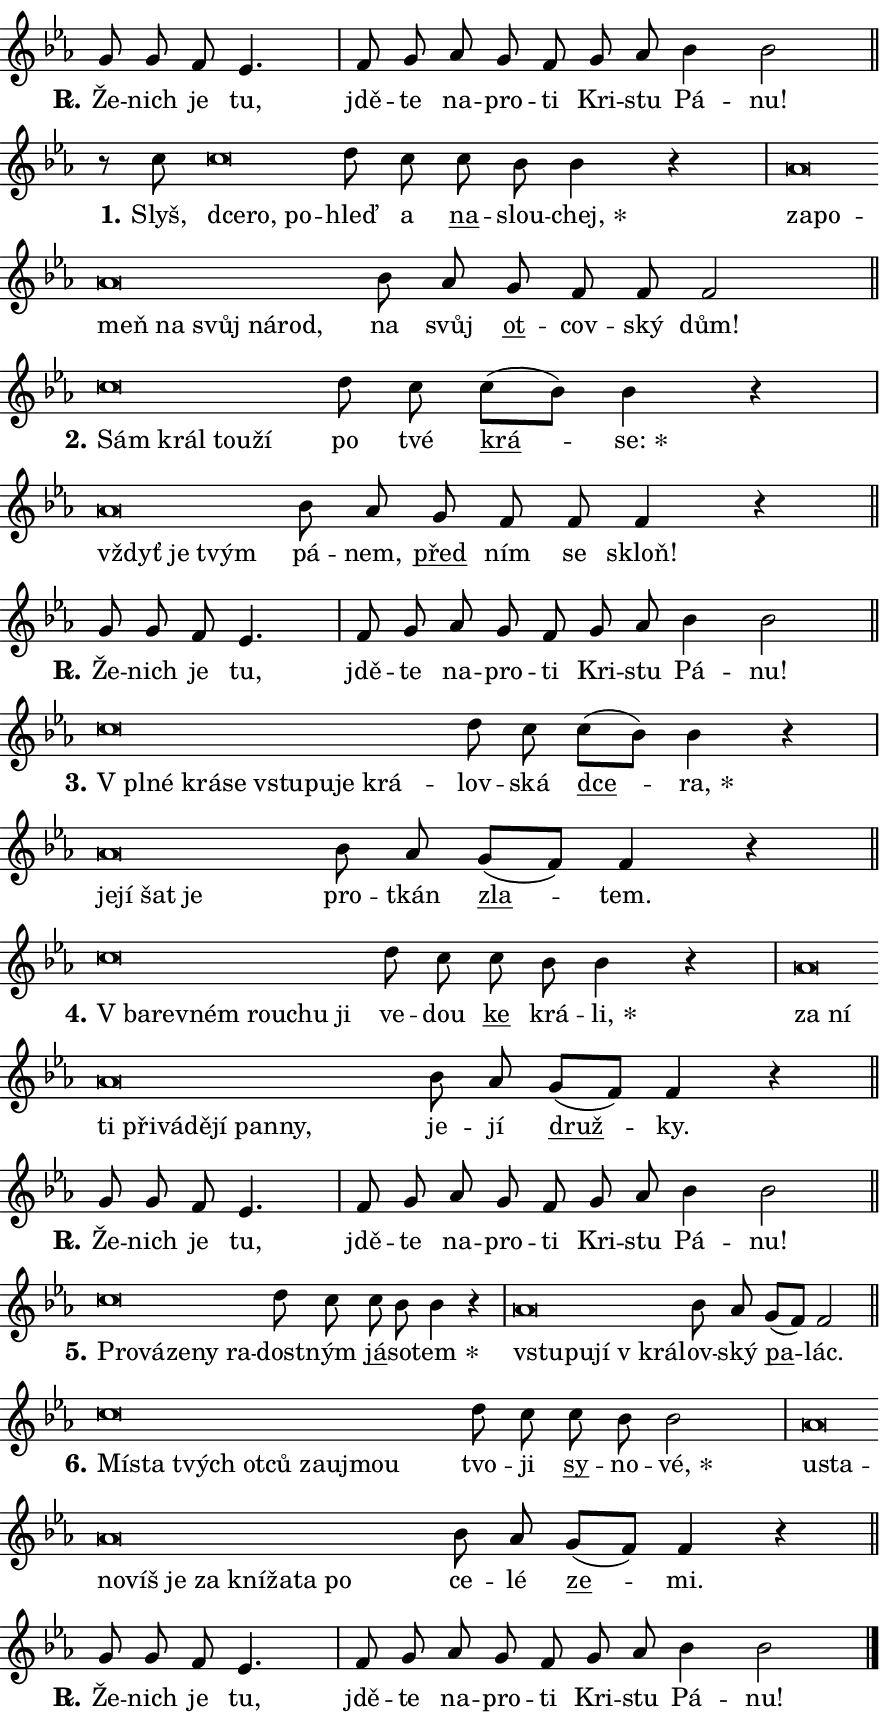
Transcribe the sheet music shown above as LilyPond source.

\version "2.24.0"
\header { tagline = "" }
\paper {
  indent = 0\cm
  top-margin = 0\cm
  right-margin = 0.13\cm % to fit lyric hyphens
  bottom-margin = 0\cm
  left-margin = 0\cm
  paper-width = 15\cm
  page-breaking = #ly:one-page-breaking
  system-system-spacing.basic-distance = #11
  score-system-spacing.basic-distance = #11
  ragged-last = ##f
}


%% Author: Thomas Morley
%% https://lists.gnu.org/archive/html/lilypond-user/2020-05/msg00002.html
#(define (line-position grob)
"Returns position of @var[grob} in current system:
   @code{'start}, if at first time-step
   @code{'end}, if at last time-step
   @code{'middle} otherwise
"
  (let* ((col (ly:item-get-column grob))
         (ln (ly:grob-object col 'left-neighbor))
         (rn (ly:grob-object col 'right-neighbor))
         (col-to-check-left (if (ly:grob? ln) ln col))
         (col-to-check-right (if (ly:grob? rn) rn col))
         (break-dir-left
           (and
             (ly:grob-property col-to-check-left 'non-musical #f)
             (ly:item-break-dir col-to-check-left)))
         (break-dir-right
           (and
             (ly:grob-property col-to-check-right 'non-musical #f)
             (ly:item-break-dir col-to-check-right))))
        (cond ((eqv? 1 break-dir-left) 'start)
              ((eqv? -1 break-dir-right) 'end)
              (else 'middle))))

#(define (tranparent-at-line-position vctor)
  (lambda (grob)
  "Relying on @code{line-position} select the relevant enry from @var{vctor}.
Used to determine transparency,"
    (case (line-position grob)
      ((end) (not (vector-ref vctor 0)))
      ((middle) (not (vector-ref vctor 1)))
      ((start) (not (vector-ref vctor 2))))))

noteHeadBreakVisibility =
#(define-music-function (break-visibility)(vector?)
"Makes @code{NoteHead}s transparent relying on @var{break-visibility}"
#{
  \override NoteHead.transparent =
    #(tranparent-at-line-position break-visibility)
#})

#(define delete-ledgers-for-transparent-note-heads
  (lambda (grob)
    "Reads whether a @code{NoteHead} is transparent.
If so this @code{NoteHead} is removed from @code{'note-heads} from
@var{grob}, which is supposed to be @code{LedgerLineSpanner}.
As a result ledgers are not printed for this @code{NoteHead}"
    (let* ((nhds-array (ly:grob-object grob 'note-heads))
           (nhds-list
             (if (ly:grob-array? nhds-array)
                 (ly:grob-array->list nhds-array)
                 '()))
           ;; Relies on the transparent-property being done before
           ;; Staff.LedgerLineSpanner.after-line-breaking is executed.
           ;; This is fragile ...
           (to-keep
             (remove
               (lambda (nhd)
                 (ly:grob-property nhd 'transparent #f))
               nhds-list)))
      ;; TODO find a better method to iterate over grob-arrays, similiar
      ;; to filter/remove etc for lists
      ;; For now rebuilt from scratch
      (set! (ly:grob-object grob 'note-heads)  '())
      (for-each
        (lambda (nhd)
          (ly:pointer-group-interface::add-grob grob 'note-heads nhd))
        to-keep))))

squashNotes = {
  \override NoteHead.X-extent = #'(-0.2 . 0.2)
  \override NoteHead.Y-extent = #'(-0.75 . 0)
  \override NoteHead.stencil =
    #(lambda (grob)
       (let ((pos (ly:grob-property grob 'staff-position)))
         (begin
           (if (< pos -7) (display "ERROR: Lower brevis then expected\n") (display ""))
           (if (<= pos -6) ly:text-interface::print ly:note-head::print))))
}
unSquashNotes = {
  \revert NoteHead.X-extent
  \revert NoteHead.Y-extent
  \revert NoteHead.stencil
}

hideNotes = \noteHeadBreakVisibility #begin-of-line-visible
unHideNotes = \noteHeadBreakVisibility #all-visible

% work-around for resetting accidentals
% https://lilypond.org/doc/v2.23/Documentation/notation/displaying-rhythms#unmetered-music
cadenzaMeasure = {
  \cadenzaOff
  \partial 1024 s1024
  \cadenzaOn
}

#(define-markup-command (accent layout props text) (markup?)
  "Underline accented syllable"
  (interpret-markup layout props
    #{\markup \override #'(offset . 4.3) \underline { #text }#}))

responsum = \markup \concat {
  "R" \hspace #-1.05 \path #0.1 #'((moveto 0 0.07) (lineto 0.9 0.8)) \hspace #0.05 "."
}

spaceSize = #0.6828661417322834 % exact space size for TeX Gyre Schola

\layout {
  \context {
    \Staff
    \remove "Time_signature_engraver"
    \override LedgerLineSpanner.after-line-breaking = #delete-ledgers-for-transparent-note-heads
  }
  \context {
    \Lyrics {
      \override LyricSpace.minimum-distance = \spaceSize
      \override LyricText.font-name = #"TeX Gyre Schola"
      \override LyricText.font-size = 1
      \override StanzaNumber.font-name = #"TeX Gyre Schola Bold"
      \override StanzaNumber.font-size = 1
    }
  }
  \context {
    \Score 
    \override NoteHead.text =
      #(lambda (grob) 
        (let ((pos (ly:grob-property grob 'staff-position)))
          #{\markup {
            \combine
              \halign #-0.55 \raise #(if (= pos -6) 0 0.5) \override #'(thickness . 2) \draw-line #'(3.2 . 0)
              \musicglyph "noteheads.sM1"
          }#}))
  }
}

% magnetic-lyrics.ily
%
%   written by
%     Jean Abou Samra <jean@abou-samra.fr>
%     Werner Lemberg <wl@gnu.org>
%
%   adapted by
%     Jiri Hon <jiri.hon@gmail.com>
%
% Version 2022-Apr-15

% https://www.mail-archive.com/lilypond-user@gnu.org/msg149350.html

#(define (Left_hyphen_pointer_engraver context)
   "Collect syllable-hyphen-syllable occurrences in lyrics and store
them in properties.  This engraver only looks to the left.  For
example, if the lyrics input is @code{foo -- bar}, it does the
following.

@itemize @bullet
@item
Set the @code{text} property of the @code{LyricHyphen} grob between
@q{foo} and @q{bar} to @code{foo}.

@item
Set the @code{left-hyphen} property of the @code{LyricText} grob with
text @q{foo} to the @code{LyricHyphen} grob between @q{foo} and
@q{bar}.
@end itemize

Use this auxiliary engraver in combination with the
@code{lyric-@/text::@/apply-@/magnetic-@/offset!} hook."
   (let ((hyphen #f)
         (text #f))
     (make-engraver
      (acknowledgers
       ((lyric-syllable-interface engraver grob source-engraver)
        (set! text grob)))
      (end-acknowledgers
       ((lyric-hyphen-interface engraver grob source-engraver)
        ;(when (not (grob::has-interface grob 'lyric-space-interface))
          (set! hyphen grob)));)
      ((stop-translation-timestep engraver)
       (when (and text hyphen)
         (ly:grob-set-object! text 'left-hyphen hyphen))
       (set! text #f)
       (set! hyphen #f)))))

#(define (lyric-text::apply-magnetic-offset! grob)
   "If the space between two syllables is less than the value in
property @code{LyricText@/.details@/.squash-threshold}, move the right
syllable to the left so that it gets concatenated with the left
syllable.

Use this function as a hook for
@code{LyricText@/.after-@/line-@/breaking} if the
@code{Left_@/hyphen_@/pointer_@/engraver} is active."
   (let ((hyphen (ly:grob-object grob 'left-hyphen #f)))
     (when hyphen
       (let ((left-text (ly:spanner-bound hyphen LEFT)))
         (when (grob::has-interface left-text 'lyric-syllable-interface)
           (let* ((common (ly:grob-common-refpoint grob left-text X))
                  (this-x-ext (ly:grob-extent grob common X))
                  (left-x-ext
                   (begin
                     ;; Trigger magnetism for left-text.
                     (ly:grob-property left-text 'after-line-breaking)
                     (ly:grob-extent left-text common X)))
                  ;; `delta` is the gap width between two syllables.
                  (delta (- (interval-start this-x-ext)
                            (interval-end left-x-ext)))
                  (details (ly:grob-property grob 'details))
                  (threshold (assoc-get 'squash-threshold details 0.2)))
             (when (< delta threshold)
               (let* (;; We have to manipulate the input text so that
                      ;; ligatures crossing syllable boundaries are not
                      ;; disabled.  For languages based on the Latin
                      ;; script this is essentially a beautification.
                      ;; However, for non-Western scripts it can be a
                      ;; necessity.
                      (lt (ly:grob-property left-text 'text))
                      (rt (ly:grob-property grob 'text))
                      (is-space (grob::has-interface hyphen 'lyric-space-interface))
                      (space (if is-space " " ""))
                      (extra-delta (if is-space spaceSize 0))
                      ;; Append new syllable.
                      (ltrt-space (if (and (string? lt) (string? rt))
                                (string-append lt space rt)
                                (make-concat-markup (list lt space rt))))
                      ;; Right-align `ltrt` to the right side.
                      (ltrt-space-markup (grob-interpret-markup
                               grob
                               (make-translate-markup
                                (cons (interval-length this-x-ext) 0)
                                (make-right-align-markup ltrt-space)))))
                 (begin
                   ;; Don't print `left-text`.
                   (ly:grob-set-property! left-text 'stencil #f)
                   ;; Set text and stencil (which holds all collected
                   ;; syllables so far) and shift it to the left.
                   (ly:grob-set-property! grob 'text ltrt-space)
                   (ly:grob-set-property! grob 'stencil ltrt-space-markup)
                   (ly:grob-translate-axis! grob (- (- delta extra-delta)) X))))))))))


#(define (lyric-hyphen::displace-bounds-first grob)
   ;; Make very sure this callback isn't triggered too early.
   (let ((left (ly:spanner-bound grob LEFT))
         (right (ly:spanner-bound grob RIGHT)))
     (ly:grob-property left 'after-line-breaking)
     (ly:grob-property right 'after-line-breaking)
     (ly:lyric-hyphen::print grob)))

squashThreshold = #0.4

\layout {
  \context {
    \Lyrics
    \consists #Left_hyphen_pointer_engraver
    \override LyricText.after-line-breaking =
      #lyric-text::apply-magnetic-offset!
    \override LyricHyphen.stencil = #lyric-hyphen::displace-bounds-first
    \override LyricText.details.squash-threshold = \squashThreshold
    \override LyricHyphen.minimum-distance = 0
    \override LyricHyphen.minimum-length = \squashThreshold
  }
}

squashText = \override LyricText.details.squash-threshold = 9999
unSquashText = \override LyricText.details.squash-threshold = \squashThreshold

leftText = \override LyricText.self-alignment-X = #LEFT
unLeftText = \revert LyricText.self-alignment-X

starOffset = #(lambda (grob) 
                (let ((x_offset (ly:self-alignment-interface::aligned-on-x-parent grob)))
                  (if (= x_offset 0) 0 (+ x_offset 1.2))))

star = #(define-music-function (syllable)(string?)
"Append star separator at the end of a syllable"
#{
  \once \override LyricText.X-offset = #starOffset
  \lyricmode { \markup {
    #syllable
    \override #'((font-name . "TeX Gyre Schola Bold")) \hspace #0.2 \lower #0.65 \larger "*"
  } }
#})

starAccent = #(define-music-function (syllable)(string?)
"Append star separator at the end of a syllable and make accent"
#{
  \once \override LyricText.X-offset = #starOffset
  \lyricmode { \markup {
    \accent #syllable
    \override #'((font-name . "TeX Gyre Schola Bold")) \hspace #0.2 \lower #0.65 \larger "*"
  } }
#})

breath = #(define-music-function (syllable)(string?)
"Append breathing indicator at the end of a syllable"
#{
  \lyricmode { \markup { #syllable "+" } }
#})

optionalBreath = #(define-music-function (syllable)(string?)
"Append optional breathing indicator at the end of a syllable"
#{
  \lyricmode { \markup { #syllable "(+)" } }
#})


\score {
    <<
        \new Voice = "melody" { \cadenzaOn \key es \major \relative { g'8 g f es4. \cadenzaMeasure \bar "|" f8 g as g f \bar "" g as bes4 bes2 \cadenzaMeasure \bar "||" \break } }
        \new Lyrics \lyricsto "melody" { \lyricmode { \set stanza = \responsum
Že -- nich je tu, jdě -- te na -- pro -- ti Kri -- stu Pá -- nu! } }
    >>
    \layout {}
}

\score {
    <<
        \new Voice = "melody" { \cadenzaOn \key es \major \relative { r8 c''8 \squashNotes c\breve*1/16 \hideNotes \breve*1/16 \breve*1/16 \bar "" \unHideNotes \unSquashNotes d8 c \bar "" c bes bes4 r \cadenzaMeasure \bar "|" \squashNotes as\breve*1/16 \hideNotes \breve*1/16 \bar "" \breve*1/16 \bar "" \breve*1/16 \bar "" \breve*1/16 \bar "" \breve*1/16 \breve*1/16 \bar "" \unHideNotes \unSquashNotes bes8 as \bar "" g f f f2 \cadenzaMeasure \bar "||" \break } }
        \new Lyrics \lyricsto "melody" { \lyricmode { \set stanza = "1."
Slyš, \leftText dce -- \squashText ro, po -- \unLeftText \unSquashText hleď a \markup \accent na -- slou -- \star chej, \leftText za -- \squashText po -- meň na svůj ná -- rod, \unLeftText \unSquashText na svůj \markup \accent ot -- cov -- ský dům! } }
    >>
    \layout {}
}

\score {
    <<
        \new Voice = "melody" { \cadenzaOn \key es \major \relative { \squashNotes c''\breve*1/16 \hideNotes \breve*1/16 \bar "" \breve*1/16 \breve*1/16 \bar "" \unHideNotes \unSquashNotes d8 c \bar "" c[( bes)] bes4 r \cadenzaMeasure \bar "|" \squashNotes as\breve*1/16 \hideNotes \breve*1/16 \breve*1/16 \bar "" \unHideNotes \unSquashNotes bes8 as \bar "" g f f f4 r \cadenzaMeasure \bar "||" \break } }
        \new Lyrics \lyricsto "melody" { \lyricmode { \set stanza = "2."
\leftText Sám \squashText král tou -- ží \unLeftText \unSquashText po tvé \markup \accent krá -- \star se: \leftText vždyť \squashText je tvým \unLeftText \unSquashText pá -- nem, \markup \accent před ním se skloň! } }
    >>
    \layout {}
}

\score {
    <<
        \new Voice = "melody" { \cadenzaOn \key es \major \relative { g'8 g f es4. \cadenzaMeasure \bar "|" f8 g as g f \bar "" g as bes4 bes2 \cadenzaMeasure \bar "||" \break } }
        \new Lyrics \lyricsto "melody" { \lyricmode { \set stanza = \responsum
Že -- nich je tu, jdě -- te na -- pro -- ti Kri -- stu Pá -- nu! } }
    >>
    \layout {}
}

\score {
    <<
        \new Voice = "melody" { \cadenzaOn \key es \major \relative { \squashNotes c''\breve*1/16 \hideNotes \breve*1/16 \bar "" \breve*1/16 \bar "" \breve*1/16 \bar "" \breve*1/16 \bar "" \breve*1/16 \bar "" \breve*1/16 \breve*1/16 \bar "" \unHideNotes \unSquashNotes d8 c \bar "" c[( bes)] bes4 r \cadenzaMeasure \bar "|" \squashNotes as\breve*1/16 \hideNotes \breve*1/16 \bar "" \breve*1/16 \breve*1/16 \bar "" \unHideNotes \unSquashNotes bes8 as \bar "" g[( f)] f4 r \cadenzaMeasure \bar "||" \break } }
        \new Lyrics \lyricsto "melody" { \lyricmode { \set stanza = "3."
\leftText "V pl" -- \squashText né krá -- se vstu -- pu -- je krá -- \unLeftText \unSquashText lov -- ská \markup \accent dce -- \star ra, \leftText je -- \squashText jí šat je \unLeftText \unSquashText pro -- tkán \markup \accent zla -- tem. } }
    >>
    \layout {}
}

\score {
    <<
        \new Voice = "melody" { \cadenzaOn \key es \major \relative { \squashNotes c''\breve*1/16 \hideNotes \breve*1/16 \bar "" \breve*1/16 \bar "" \breve*1/16 \bar "" \breve*1/16 \breve*1/16 \bar "" \unHideNotes \unSquashNotes d8 c \bar "" c bes bes4 r \cadenzaMeasure \bar "|" \squashNotes as\breve*1/16 \hideNotes \breve*1/16 \bar "" \breve*1/16 \bar "" \breve*1/16 \bar "" \breve*1/16 \bar "" \breve*1/16 \bar "" \breve*1/16 \bar "" \breve*1/16 \breve*1/16 \bar "" \unHideNotes \unSquashNotes bes8 as \bar "" g[( f)] f4 r \cadenzaMeasure \bar "||" \break } }
        \new Lyrics \lyricsto "melody" { \lyricmode { \set stanza = "4."
\leftText "V ba" -- \squashText rev -- ném rou -- chu ji \unLeftText \unSquashText ve -- dou \markup \accent ke krá -- \star li, \leftText za \squashText ní ti při -- vá -- dě -- jí pan -- ny, \unLeftText \unSquashText je -- jí \markup \accent druž -- ky. } }
    >>
    \layout {}
}

\score {
    <<
        \new Voice = "melody" { \cadenzaOn \key es \major \relative { g'8 g f es4. \cadenzaMeasure \bar "|" f8 g as g f \bar "" g as bes4 bes2 \cadenzaMeasure \bar "||" \break } }
        \new Lyrics \lyricsto "melody" { \lyricmode { \set stanza = \responsum
Že -- nich je tu, jdě -- te na -- pro -- ti Kri -- stu Pá -- nu! } }
    >>
    \layout {}
}

\score {
    <<
        \new Voice = "melody" { \cadenzaOn \key es \major \relative { \squashNotes c''\breve*1/16 \hideNotes \breve*1/16 \bar "" \breve*1/16 \bar "" \breve*1/16 \breve*1/16 \bar "" \unHideNotes \unSquashNotes d8 c \bar "" c bes bes4 r \cadenzaMeasure \bar "|" \squashNotes as\breve*1/16 \hideNotes \breve*1/16 \bar "" \breve*1/16 \breve*1/16 \bar "" \unHideNotes \unSquashNotes bes8 as \bar "" g[( f)] f2 \cadenzaMeasure \bar "||" \break } }
        \new Lyrics \lyricsto "melody" { \lyricmode { \set stanza = "5."
\leftText Pro -- \squashText vá -- ze -- ny ra -- \unLeftText \unSquashText dost -- ným \markup \accent já -- so -- \star tem \leftText vstu -- \squashText pu -- jí "v krá" -- \unLeftText \unSquashText lov -- ský \markup \accent pa -- lác. } }
    >>
    \layout {}
}

\score {
    <<
        \new Voice = "melody" { \cadenzaOn \key es \major \relative { \squashNotes c''\breve*1/16 \hideNotes \breve*1/16 \bar "" \breve*1/16 \bar "" \breve*1/16 \bar "" \breve*1/16 \bar "" \breve*1/16 \bar "" \breve*1/16 \breve*1/16 \bar "" \unHideNotes \unSquashNotes d8 c \bar "" c bes bes2 \cadenzaMeasure \bar "|" \squashNotes as\breve*1/16 \hideNotes \breve*1/16 \bar "" \breve*1/16 \bar "" \breve*1/16 \bar "" \breve*1/16 \bar "" \breve*1/16 \bar "" \breve*1/16 \bar "" \breve*1/16 \bar "" \breve*1/16 \breve*1/16 \bar "" \unHideNotes \unSquashNotes bes8 as \bar "" g[( f)] f4 r \cadenzaMeasure \bar "||" \break } }
        \new Lyrics \lyricsto "melody" { \lyricmode { \set stanza = "6."
\leftText Mí -- \squashText sta tvých ot -- ců za -- u -- jmou \unLeftText \unSquashText tvo -- ji \markup \accent sy -- no -- \star vé, \leftText u -- \squashText sta -- no -- víš je za kní -- ža -- ta po \unLeftText \unSquashText ce -- lé \markup \accent ze -- mi. } }
    >>
    \layout {}
}

\score {
    <<
        \new Voice = "melody" { \cadenzaOn \key es \major \relative { g'8 g f es4. \cadenzaMeasure \bar "|" f8 g as g f \bar "" g as bes4 bes2 \cadenzaMeasure \bar "||" \break } \bar "|." }
        \new Lyrics \lyricsto "melody" { \lyricmode { \set stanza = \responsum
Že -- nich je tu, jdě -- te na -- pro -- ti Kri -- stu Pá -- nu! } }
    >>
    \layout {}
}
